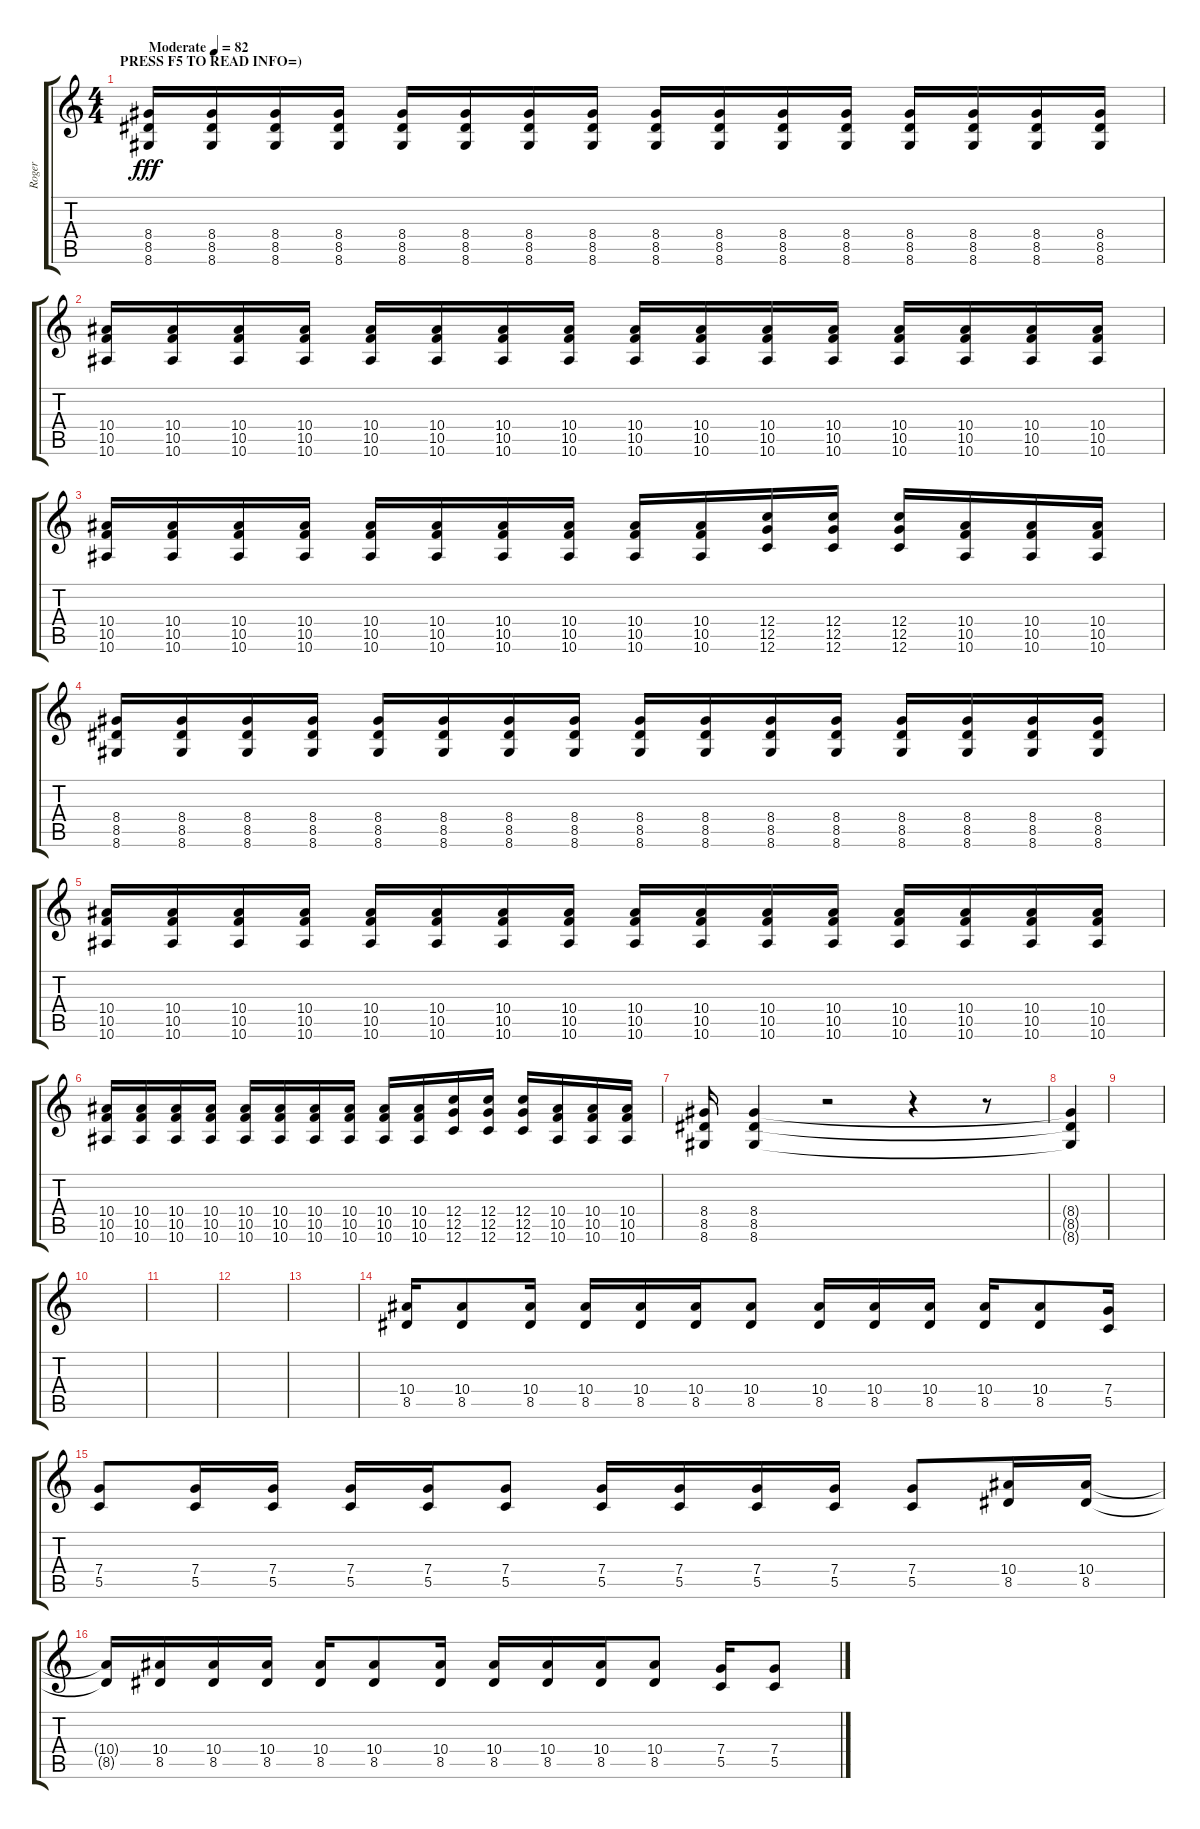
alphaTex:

\track ("Roger" "Roger") {instrument distortionguitar}
\staff {score tabs}
\tuning (D4 A3 F3 C3 G2 C2) {hide}
\ts (4 4)
\section ("" "PRESS F5 TO READ INFO=)")
\tempo (82 "Moderate")
\clef g2
\ks c
(8.4 8.5 8.6).16{dy fff instrument distortionguitar} (8.4 8.5 8.6).16 (8.4 8.5 8.6).16 (8.4 8.5 8.6).16 (8.4 8.5 8.6).16 (8.4 8.5 8.6).16 (8.4 8.5 8.6).16 (8.4 8.5 8.6).16 (8.4 8.5 8.6).16 (8.4 8.5 8.6).16 (8.4 8.5 8.6).16 (8.4 8.5 8.6).16 (8.4 8.5 8.6).16 (8.4 8.5 8.6).16 (8.4 8.5 8.6).16 (8.4 8.5 8.6).16 |
(10.4 10.5 10.6).16 (10.4 10.5 10.6).16 (10.4 10.5 10.6).16 (10.4 10.5 10.6).16 (10.4 10.5 10.6).16 (10.4 10.5 10.6).16 (10.4 10.5 10.6).16 (10.4 10.5 10.6).16 (10.4 10.5 10.6).16 (10.4 10.5 10.6).16 (10.4 10.5 10.6).16 (10.4 10.5 10.6).16 (10.4 10.5 10.6).16 (10.4 10.5 10.6).16 (10.4 10.5 10.6).16 (10.4 10.5 10.6).16 |
(10.4 10.5 10.6).16 (10.4 10.5 10.6).16 (10.4 10.5 10.6).16 (10.4 10.5 10.6).16 (10.4 10.5 10.6).16 (10.4 10.5 10.6).16 (10.4 10.5 10.6).16 (10.4 10.5 10.6).16 (10.4 10.5 10.6).16 (10.4 10.5 10.6).16 (12.4 12.5 12.6).16 (12.4 12.5 12.6).16 (12.4 12.5 12.6).16 (10.4 10.5 10.6).16 (10.4 10.5 10.6).16 (10.4 10.5 10.6).16 |
(8.4 8.5 8.6).16 (8.4 8.5 8.6).16 (8.4 8.5 8.6).16 (8.4 8.5 8.6).16 (8.4 8.5 8.6).16 (8.4 8.5 8.6).16 (8.4 8.5 8.6).16 (8.4 8.5 8.6).16 (8.4 8.5 8.6).16 (8.4 8.5 8.6).16 (8.4 8.5 8.6).16 (8.4 8.5 8.6).16 (8.4 8.5 8.6).16 (8.4 8.5 8.6).16 (8.4 8.5 8.6).16 (8.4 8.5 8.6).16 |
(10.4 10.5 10.6).16 (10.4 10.5 10.6).16 (10.4 10.5 10.6).16 (10.4 10.5 10.6).16 (10.4 10.5 10.6).16 (10.4 10.5 10.6).16 (10.4 10.5 10.6).16 (10.4 10.5 10.6).16 (10.4 10.5 10.6).16 (10.4 10.5 10.6).16 (10.4 10.5 10.6).16 (10.4 10.5 10.6).16 (10.4 10.5 10.6).16 (10.4 10.5 10.6).16 (10.4 10.5 10.6).16 (10.4 10.5 10.6).16 |
(10.4 10.5 10.6).16 (10.4 10.5 10.6).16 (10.4 10.5 10.6).16 (10.4 10.5 10.6).16 (10.4 10.5 10.6).16 (10.4 10.5 10.6).16 (10.4 10.5 10.6).16 (10.4 10.5 10.6).16 (10.4 10.5 10.6).16 (10.4 10.5 10.6).16 (12.4 12.5 12.6).16 (12.4 12.5 12.6).16 (12.4 12.5 12.6).16 (10.4 10.5 10.6).16 (10.4 10.5 10.6).16 (10.4 10.5 10.6).16 |
(8.4 8.5 8.6).16 (8.4 8.5 8.6).4 r.2 r.4 r.8 |
(8.4{t} 8.5{t} 8.6{t}).4 |
|
|
|
|
|
(10.4 8.5).16 (10.4 8.5).8 (10.4 8.5).16 (10.4 8.5).16 (10.4 8.5).16 (10.4 8.5).16 (10.4 8.5).8 (10.4 8.5).16 (10.4 8.5).16 (10.4 8.5).16 (10.4 8.5).16 (10.4 8.5).8 (7.4 5.5).16 |
(7.4 5.5).8 (7.4 5.5).16 (7.4 5.5).16 (7.4 5.5).16 (7.4 5.5).16 (7.4 5.5).8 (7.4 5.5).16 (7.4 5.5).16 (7.4 5.5).16 (7.4 5.5).16 (7.4 5.5).8 (10.4 8.5).16 (10.4 8.5).16 |
(10.4{t} 8.5{t}).16 (10.4 8.5).16 (10.4 8.5).16 (10.4 8.5).16 (10.4 8.5).16 (10.4 8.5).8 (10.4 8.5).16 (10.4 8.5).16 (10.4 8.5).16 (10.4 8.5).16 (10.4 8.5).8 (7.4 5.5).16 (7.4 5.5).8
